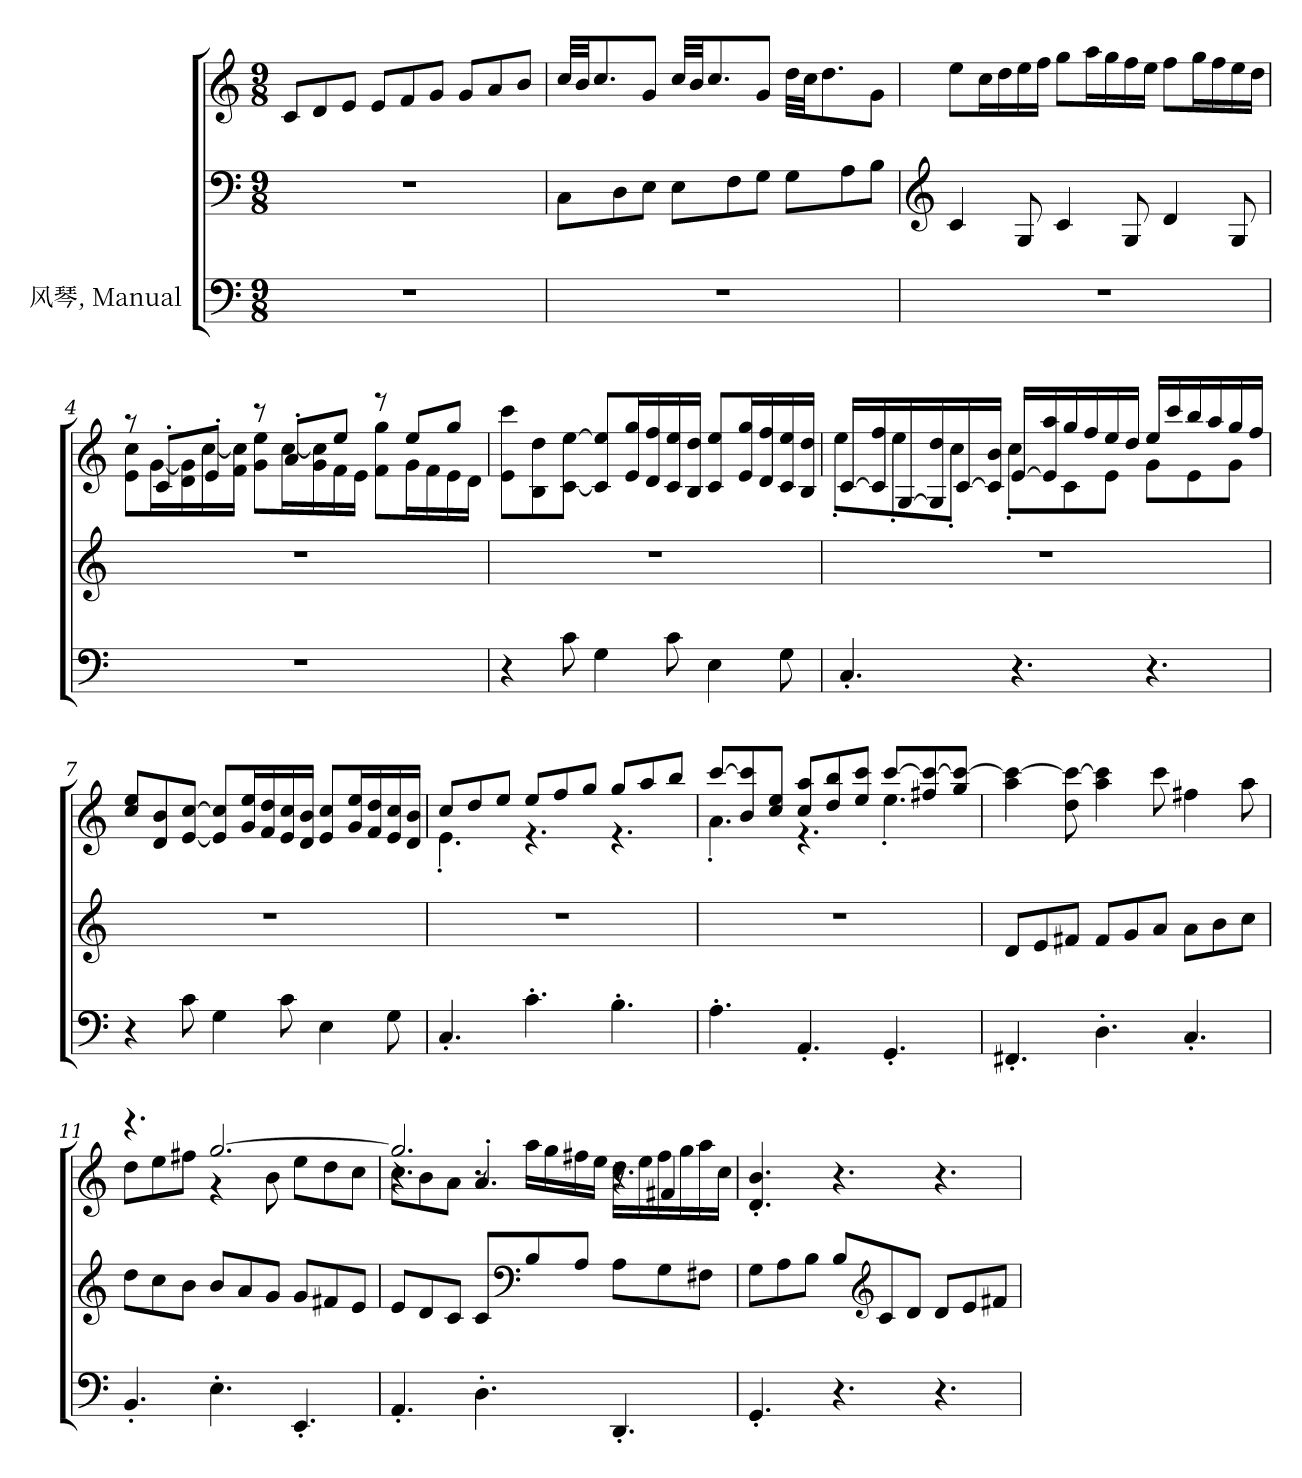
**kern	**kern	**kern
*part1	*part1	*part1
*staff3	*staff2	*staff1
*I"风琴, Manual	*	*
*clefF4	*clefF4	*clefG2
*k[]	*k[]	*k[]
*M9/8	*M9/8	*M9/8
*MM72	*MM72	*MM72
=1	=1	=1
8%9r	8%9r	8c/L
.	.	8d/
.	.	8e/J
.	.	8e/L
.	.	8f/
.	.	8g/J
.	.	8g/L
.	.	8a/
.	.	8b/J
=2	=2	=2
8%9r	8C\L	32cc/LLL
.	.	32b/JJ
.	.	8.cc/
.	8D\	.
.	8E\J	8g/J
.	8E\L	32cc/LLL
.	.	32b/JJ
.	.	8.cc/
.	8F\	.
.	8G\J	8g/J
.	8G\L	32dd\LLL
.	.	32cc\JJ
.	.	8.dd\
.	8A\	.
.	8B\J	8g\J
=3	=3	=3
*	*clefG2	*
8%9r	4c/	8ee\L
.	.	16cc\L
.	.	16dd\
.	8G/	16ee\
.	.	16ff\JJ
.	4c/	8gg\L
.	.	16aa\L
.	.	16gg\
.	8G/	16ff\
.	.	16ee\JJ
.	4d/	8ff\L
.	.	16gg\L
.	.	16ff\
.	8G/	16ee\
.	.	16dd\JJ
!!LO:LB:g=z
=4	=4	=4
*	*	*^
8%9r	8%9r	8r	8e\ 8cc\L
.	.	8c'/L	[16g\L
.	.	.	16d\ 16g\]
.	.	8e'/J	[16cc\
.	.	.	16f\ 16cc\]JJ
.	.	8r	8g\ 8ee\L
.	.	8a'/L	[16cc\L
.	.	.	16g\ 16cc\]
.	.	8ee/J	16f\
.	.	.	16e\JJ
.	.	8r	8f\ 8gg\L
.	.	8ee/L	16g\L
.	.	.	16f\
.	.	8gg/J	16e\
.	.	.	16d\JJ
*	*	*v	*v
=5	=5	=5
4r	8%9r	8e\ 8ccc\L
.	.	8B\ 8dd\
8c\	.	[8c\ [8ee\J
4G\	.	8c/] 8ee/]L
.	.	16e/ 16gg/L
.	.	16d/ 16ff/
8c\	.	16c/ 16ee/
.	.	16B/ 16dd/JJ
4E\	.	8c/ 8ee/L
.	.	16e/ 16gg/L
.	.	16d/ 16ff/
8G\	.	16c/ 16ee/
.	.	16B/ 16dd/JJ
!!LO:LB:g=z
=6	=6	=6
*	*	*^
4.C'/	8%9r	[16c/LL	8ee'\L
.	.	16c/] 16ff/	.
.	.	[16G/	8ee'\
.	.	16G/] 16dd/	.
.	.	[16c/	8cc'\J
.	.	16c/] 16b/JJ	.
4.r	.	[16e/LL	8cc'\L
.	.	16e/] 16aa/	.
.	.	16gg/	8c\
.	.	16ff/	.
.	.	16ee/	8e\J
.	.	16dd/JJ	.
4.r	.	16ee/LL	8g\L
.	.	16ccc/	.
.	.	16bb/	8e\
.	.	16aa/	.
.	.	16gg/	8g\J
.	.	16ff/JJ	.
*	*	*v	*v
=7	=7	=7
4r	8%9r	8cc/ 8ee/L
.	.	8d/ 8b/
8c\	.	[8e/ [8cc/J
4G\	.	8e/] 8cc/]L
.	.	16g/ 16ee/L
.	.	16f/ 16dd/
8c\	.	16e/ 16cc/
.	.	16d/ 16b/JJ
4E\	.	8e/ 8cc/L
.	.	16g/ 16ee/L
.	.	16f/ 16dd/
8G\	.	16e/ 16cc/
.	.	16d/ 16b/JJ
!!LO:LB:g=z
=8	=8	=8
*	*	*^
4.C'/	8%9r	8cc/L	4.e'\
.	.	8dd/	.
.	.	8ee/J	.
4.c'\	.	8ee/L	4.r
.	.	8ff/	.
.	.	8gg/J	.
4.B'\	.	8gg/L	4.r
.	.	8aa/	.
.	.	8bb/J	.
=9	=9	=9	=9
4.A'\	8%9r	[8ccc/L	4.a'\
.	.	8b/ 8ccc/]	.
.	.	8cc/ 8ee/J	.
4.AA'/	.	8cc/ 8aa/L	4.r
.	.	8dd/ 8bb/	.
.	.	8ee/ 8ccc/J	.
4.GG'/	.	[8ccc/L	4.ee'\
.	.	8ff#X/ 8ccc/_	.
.	.	8gg/ 8ccc/_J	.
*	*	*v	*v
=10	=10	=10
4.FF#X'/	8d/L	4aa\ 4ccc\_
.	8e/	.
.	8f#X/J	8dd\ 8ccc\_
4.D'\	8f#/L	4aa\ 4ccc\]
.	8g/	.
.	8a/J	8ccc\
4.C'/	8a\L	4ff#X\
.	8b\	.
.	8cc\J	8aa\
!!LO:PB:g=z
=11	=11	=11
*	*	*^
4.BB'/	8dd\L	4.r	8dd\L
.	8cc\	.	8ee\
.	8b\J	.	8ff#X\J
4.E'\	8b/L	[2.gg/	4r
.	8a/	.	.
.	8g/J	.	8b\
4.EE'/	8g/L	.	8ee\L
.	8f#X/	.	8dd\
.	8e/J	.	8cc\J
=12	=12	=12	=12
*	*	*	*^
4.AA'/	8e/L	2.gg/]	8cc\L	4.r
.	8d/	.	8b\	.
.	8c/J	.	8a\J	.
4.D'\	8c/L	.	8r	4.a'/
*	*clefF4	*	*	*
.	8B/	.	16aa\LL	.
.	.	.	16gg\	.
.	8A/J	.	16ff#X\	.
.	.	.	16ee\JJ	.
4.DD'/	8A\L	4.r	16dd\LL	8r
.	.	.	16ee\	.
.	8G\	.	16ff#\	4f#X/
.	.	.	16gg\	.
.	8F#X\J	.	16aa\	.
.	.	.	16cc\JJ	.
*	*	*v	*v	*v
=13	=13	=13
4.GG'/	8G\L	4.d/' 4.b/'
.	8A\	.
.	8B\J	.
4.r	8B/L	4.r
*	*clefG2	*
.	8c/	.
.	8d/J	.
4.r	8d/L	4.r
.	8e/	.
.	8f#X/J	.
=	=	=
*-	*-	*-
